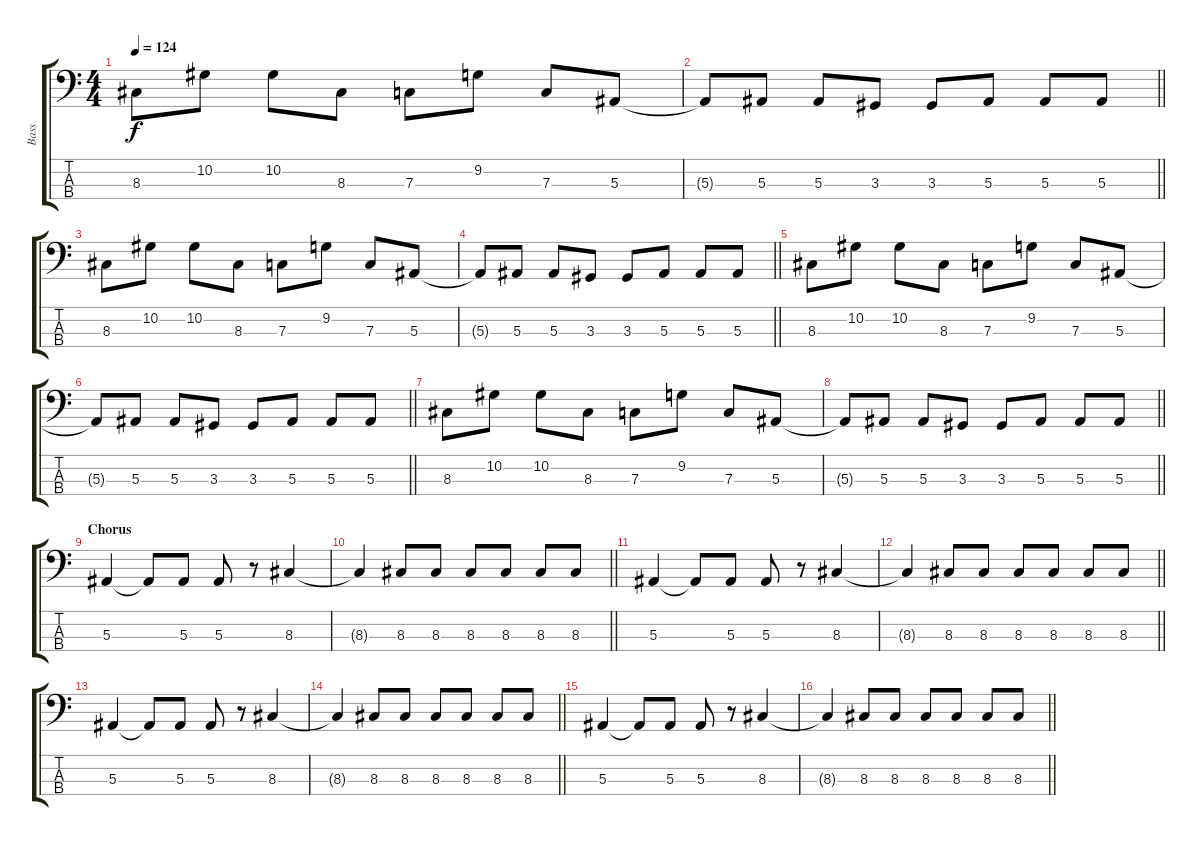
\track ("Bass" "Bass") {instrument electricbassfinger}
\staff {score tabs}
\tuning (Eb2 Bb1 F1 C1) {hide}
\ts (4 4)
\tempo 124
\clef f4
\ks c
8.3.8{dy f} 10.2.8 10.2.8 8.3.8 7.3.8 9.2.8 7.3.8 5.3.8 |
\barLineRight lightlight
5.3{t}.8 5.3.8 5.3.8 3.3.8 3.3.8 5.3.8 5.3.8 5.3.8 |
8.3.8 10.2.8 10.2.8 8.3.8 7.3.8 9.2.8 7.3.8 5.3.8 |
\barLineRight lightlight
5.3{t}.8 5.3.8 5.3.8 3.3.8 3.3.8 5.3.8 5.3.8 5.3.8 |
8.3.8 10.2.8 10.2.8 8.3.8 7.3.8 9.2.8 7.3.8 5.3.8 |
\barLineRight lightlight
5.3{t}.8 5.3.8 5.3.8 3.3.8 3.3.8 5.3.8 5.3.8 5.3.8 |
8.3.8 10.2.8 10.2.8 8.3.8 7.3.8 9.2.8 7.3.8 5.3.8 |
\barLineRight lightlight
5.3{t}.8 5.3.8 5.3.8 3.3.8 3.3.8 5.3.8 5.3.8 5.3.8 |
\section ("" "Chorus")
5.3.4 5.3{t}.8 5.3.8 5.3.8 r.8 8.3.4 |
\barLineRight lightlight
8.3{t}.4 8.3.8 8.3.8 8.3.8 8.3.8 8.3.8 8.3.8 |
5.3.4 5.3{t}.8 5.3.8 5.3.8 r.8 8.3.4 |
\barLineRight lightlight
8.3{t}.4 8.3.8 8.3.8 8.3.8 8.3.8 8.3.8 8.3.8 |
5.3.4 5.3{t}.8 5.3.8 5.3.8 r.8 8.3.4 |
\barLineRight lightlight
8.3{t}.4 8.3.8 8.3.8 8.3.8 8.3.8 8.3.8 8.3.8 |
5.3.4 5.3{t}.8 5.3.8 5.3.8 r.8 8.3.4 |
\barLineRight lightlight
8.3{t}.4 8.3.8 8.3.8 8.3.8 8.3.8 8.3.8 8.3.8
